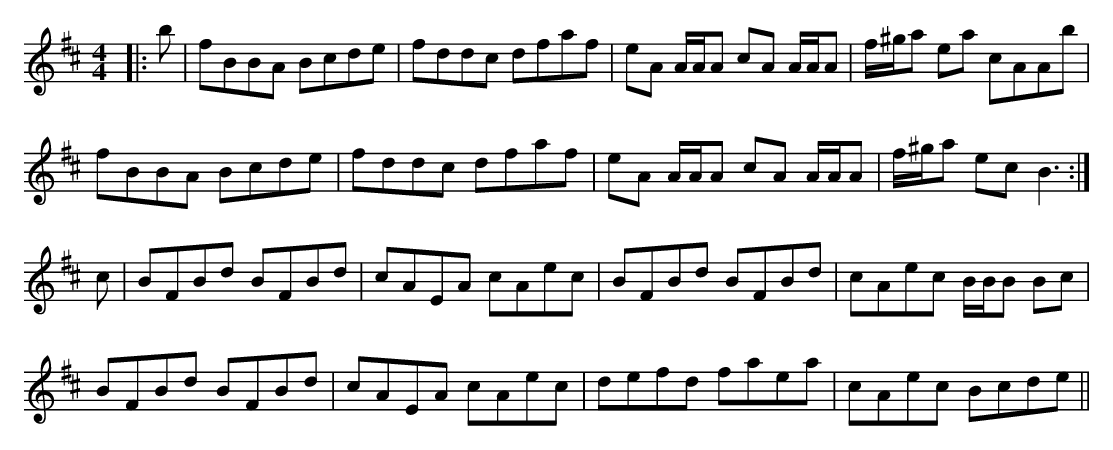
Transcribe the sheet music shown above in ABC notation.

X:1
M:4/4
K:Bmin
|:b|fBBA Bcde|fddc dfaf|eA A/A/A cA A/A/A|f/^g/a ea cAAb|
fBBA Bcde|fddc dfaf|eA A/A/A cA A/A/A|f/^g/a ec B3:|
c|BFBd BFBd|cAEA cAec|BFBd BFBd|cAec B/B/B Bc|
BFBd BFBd|cAEA cAec|defd faea|cAec Bcde||
